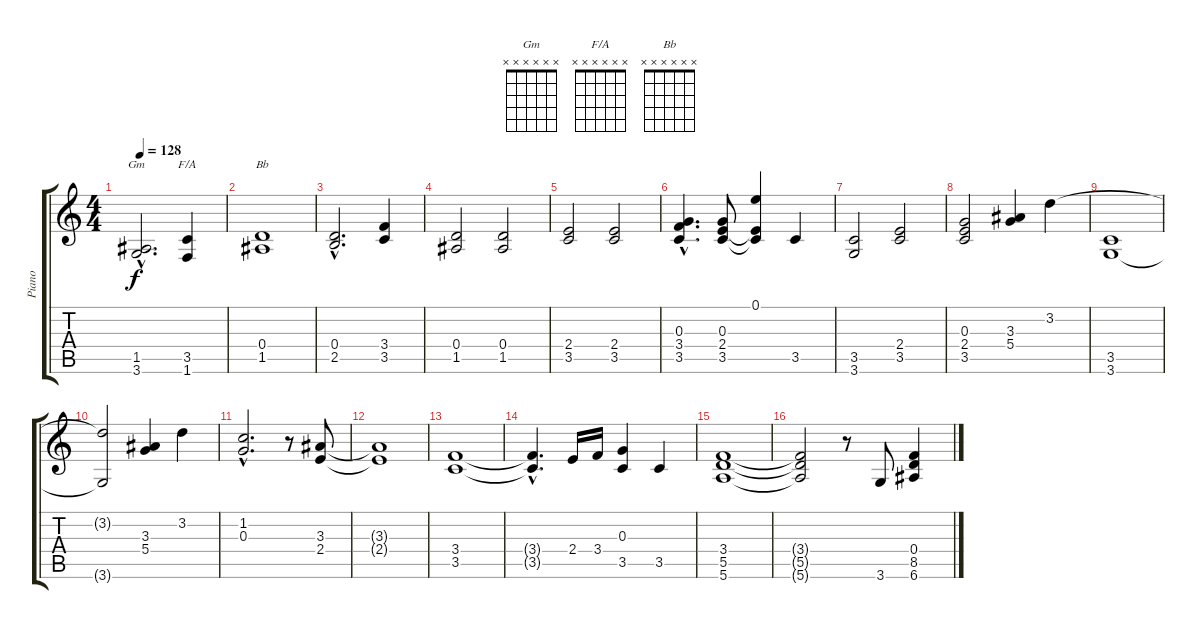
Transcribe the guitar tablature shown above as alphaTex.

\track ("Piano " "Piano ") {instrument acousticgrandpiano}
\staff {score tabs}
\tuning (E5 B4 G4 D4 A3 E3) {hide}
\chord ("Gm" x x x x x x) {firstfret 0}
\chord ("F/A" x x x x x x) {firstfret 0}
\chord ("Bb" x x x x x x) {firstfret 0}
\ts (4 4)
\tempo 128
\clef g2
\ks c
(1.5{hac} 3.6{hac}).2{d ch "Gm" dy f} (3.5 1.6).4{ch "F/A"} |
(0.4 1.5).1{ch "Bb"} |
(0.4{hac} 2.5{hac}).2{d} (3.4 3.5).4 |
(0.4 1.5).2 (0.4 1.5).2 |
(2.4 3.5).2 (2.4 3.5).2 |
(0.3{hac} 3.4{hac} 3.5{hac}).4{d} (0.3 2.4 3.5).8 (0.1 2.4{t} 3.5{t}).4 3.5.4 |
(3.5 3.6).2 (2.4 3.5).2 |
(0.3 2.4 3.5).2 (3.3 5.4).4 3.2.4 |
(3.5 3.6).1 |
(3.2{t} 3.6{t}).2 (3.3 5.4).4 3.2.4 |
(1.2{hac} 0.3{hac}).2{d} r.8 (3.3 2.4).8 |
(3.3{t} 2.4{t}).1 |
(3.4 3.5).1 |
(3.4{hac t} 3.5{hac t}).4{d} 2.4.16 3.4.16 (0.3 3.5).4 3.5.4 |
(3.4 5.5 5.6).1 |
(3.4{t} 5.5{t} 5.6{t}).2 r.8 3.6.8 (0.4 8.5 6.6).4
